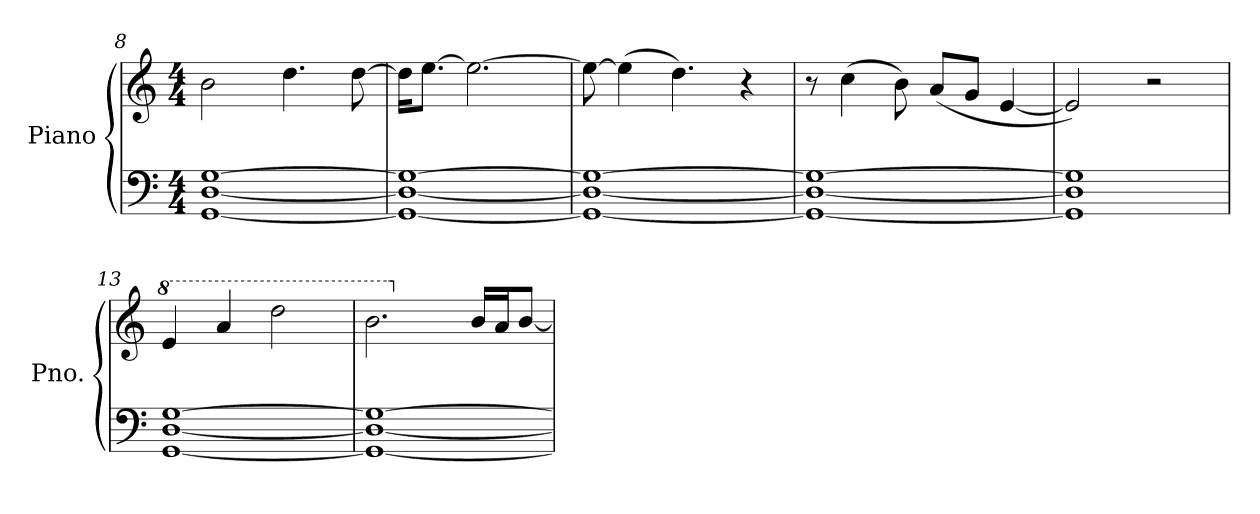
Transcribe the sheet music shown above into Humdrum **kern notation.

**kern	**kern
*part1	*part1
*staff2	*staff1
*I"Piano	*
*I'Pno.	*
*clefF4	*clefG2
*k[]	*k[]
*M4/4	*M4/4
=8	=8
[1GG [1D [1G	2b\
.	4.dd\
.	[8dd\
=9	=9
1GG_ 1D_ 1G_	16dd\KL]
.	[8.ee\J
.	2.ee\_
=10	=10
1GG_ 1D_ 1G_	8ee\_
.	(>4ee\]
.	4.dd\)
.	4r
!!LO:LB:g=z
=11	=11
1GG_ 1D_ 1G_	8r
.	(>4cc\
.	8b\)
.	(<8a/L
.	8g/J
.	[4e/
=12	=12
1GG] 1D] 1G]	2e/])
.	2r
=13	=13
*	*8va
[1GG [1D [1G	4ee/
.	4aa/
.	2ddd\
=14	=14
1GG_ 1D_ 1G_	2.bb\
*	*X8va
.	16b/LL
.	16a/J
.	[8b/J
=	=
*-	*-
